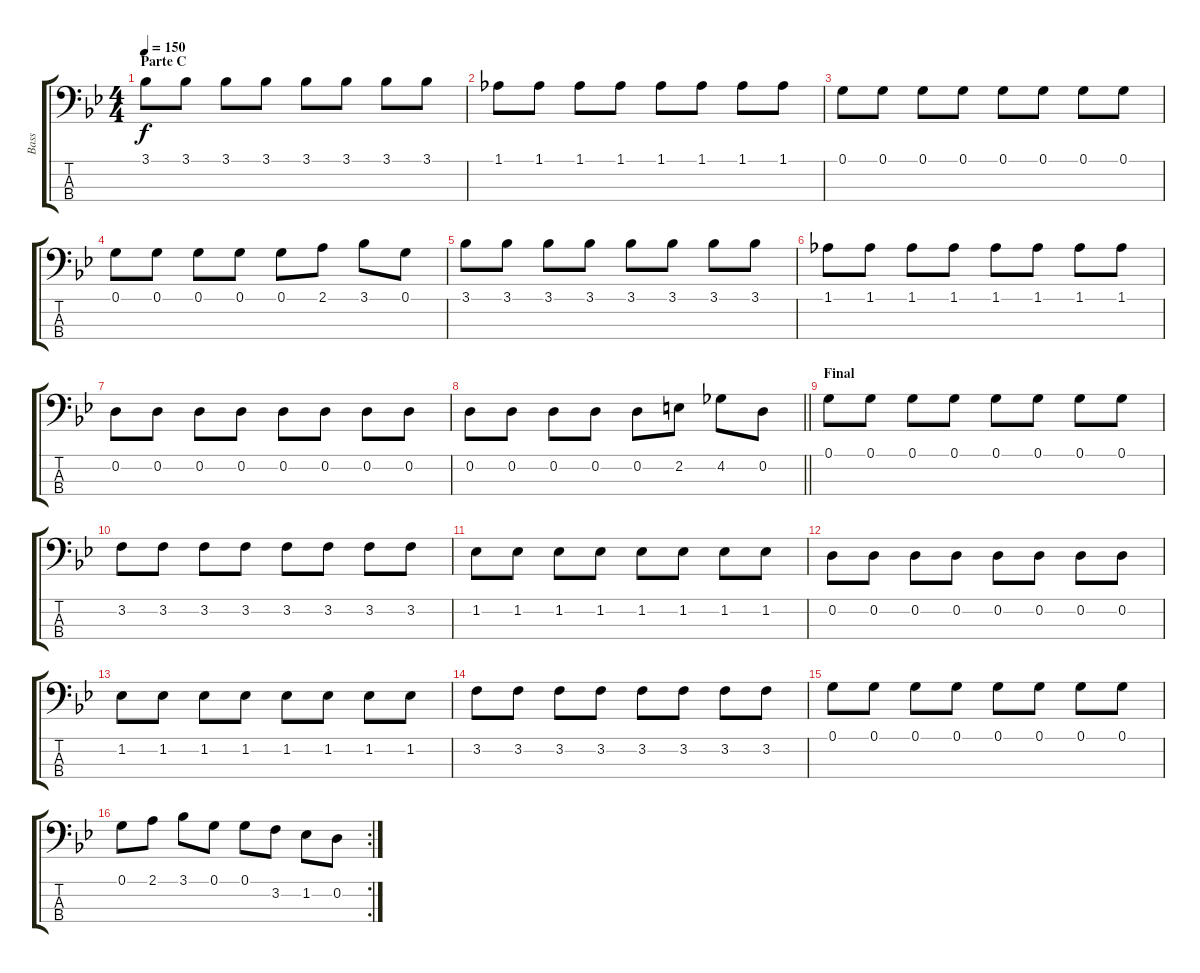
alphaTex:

\track ("Bass" "Bass") {instrument electricbassfinger}
\staff {score tabs}
\tuning (G2 D2 A1 E1) {hide}
\ts (4 4)
\section ("" "Parte C")
\tempo 150
\clef f4
\ks gminor
3.1.8{dy f} 3.1.8 3.1.8 3.1.8 3.1.8 3.1.8 3.1.8 3.1.8 |
1.1.8 1.1.8 1.1.8 1.1.8 1.1.8 1.1.8 1.1.8 1.1.8 |
0.1.8 0.1.8 0.1.8 0.1.8 0.1.8 0.1.8 0.1.8 0.1.8 |
0.1.8 0.1.8 0.1.8 0.1.8 0.1.8 2.1.8 3.1.8 0.1.8 |
3.1.8 3.1.8 3.1.8 3.1.8 3.1.8 3.1.8 3.1.8 3.1.8 |
1.1.8 1.1.8 1.1.8 1.1.8 1.1.8 1.1.8 1.1.8 1.1.8 |
0.2.8 0.2.8 0.2.8 0.2.8 0.2.8 0.2.8 0.2.8 0.2.8 |
\barLineRight lightlight
0.2.8 0.2.8 0.2.8 0.2.8 0.2.8 2.2.8 4.2.8 0.2.8 |
\section ("" "Final")
0.1.8 0.1.8 0.1.8 0.1.8 0.1.8 0.1.8 0.1.8 0.1.8 |
3.2.8 3.2.8 3.2.8 3.2.8 3.2.8 3.2.8 3.2.8 3.2.8 |
1.2.8 1.2.8 1.2.8 1.2.8 1.2.8 1.2.8 1.2.8 1.2.8 |
0.2.8 0.2.8 0.2.8 0.2.8 0.2.8 0.2.8 0.2.8 0.2.8 |
1.2.8 1.2.8 1.2.8 1.2.8 1.2.8 1.2.8 1.2.8 1.2.8 |
3.2.8 3.2.8 3.2.8 3.2.8 3.2.8 3.2.8 3.2.8 3.2.8 |
0.1.8 0.1.8 0.1.8 0.1.8 0.1.8 0.1.8 0.1.8 0.1.8 |
\rc 2
0.1.8 2.1.8 3.1.8 0.1.8 0.1.8 3.2.8 1.2.8 0.2.8
